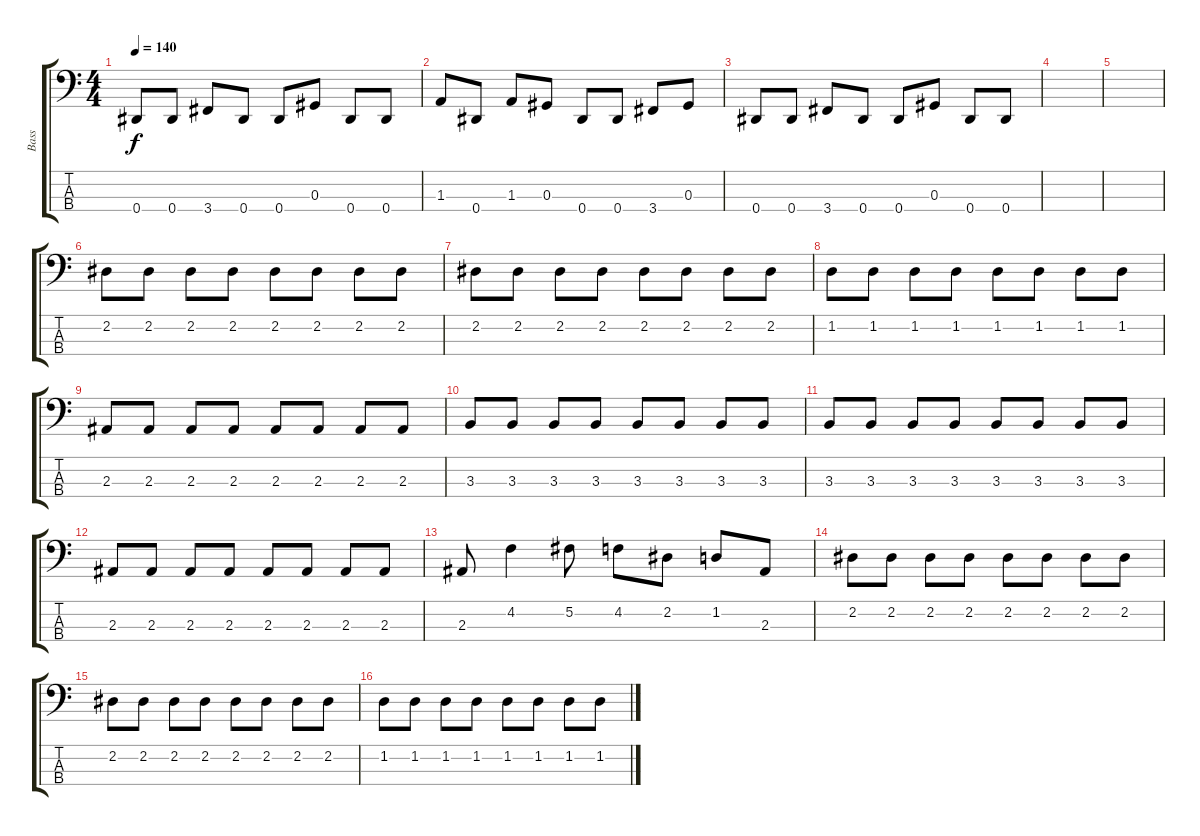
\track ("Bass" "Bass") {instrument electricbasspick}
\staff {score tabs}
\tuning (Gb2 Db2 Ab1 Eb1) {hide}
\ts (4 4)
\tempo 140
\clef f4
\ks c
0.4.8{dy f} 0.4.8 3.4.8 0.4.8 0.4.8 0.3.8 0.4.8 0.4.8 |
1.3.8 0.4.8 1.3.8 0.3.8 0.4.8 0.4.8 3.4.8 0.3.8 |
0.4.8 0.4.8 3.4.8 0.4.8 0.4.8 0.3.8 0.4.8 0.4.8 |
|
|
2.2.8 2.2.8 2.2.8 2.2.8 2.2.8 2.2.8 2.2.8 2.2.8 |
2.2.8 2.2.8 2.2.8 2.2.8 2.2.8 2.2.8 2.2.8 2.2.8 |
1.2.8 1.2.8 1.2.8 1.2.8 1.2.8 1.2.8 1.2.8 1.2.8 |
2.3.8 2.3.8 2.3.8 2.3.8 2.3.8 2.3.8 2.3.8 2.3.8 |
3.3.8 3.3.8 3.3.8 3.3.8 3.3.8 3.3.8 3.3.8 3.3.8 |
3.3.8 3.3.8 3.3.8 3.3.8 3.3.8 3.3.8 3.3.8 3.3.8 |
2.3.8 2.3.8 2.3.8 2.3.8 2.3.8 2.3.8 2.3.8 2.3.8 |
2.3.8 4.2.4 5.2.8 4.2.8 2.2.8 1.2.8 2.3.8 |
2.2.8 2.2.8 2.2.8 2.2.8 2.2.8 2.2.8 2.2.8 2.2.8 |
2.2.8 2.2.8 2.2.8 2.2.8 2.2.8 2.2.8 2.2.8 2.2.8 |
1.2.8 1.2.8 1.2.8 1.2.8 1.2.8 1.2.8 1.2.8 1.2.8
